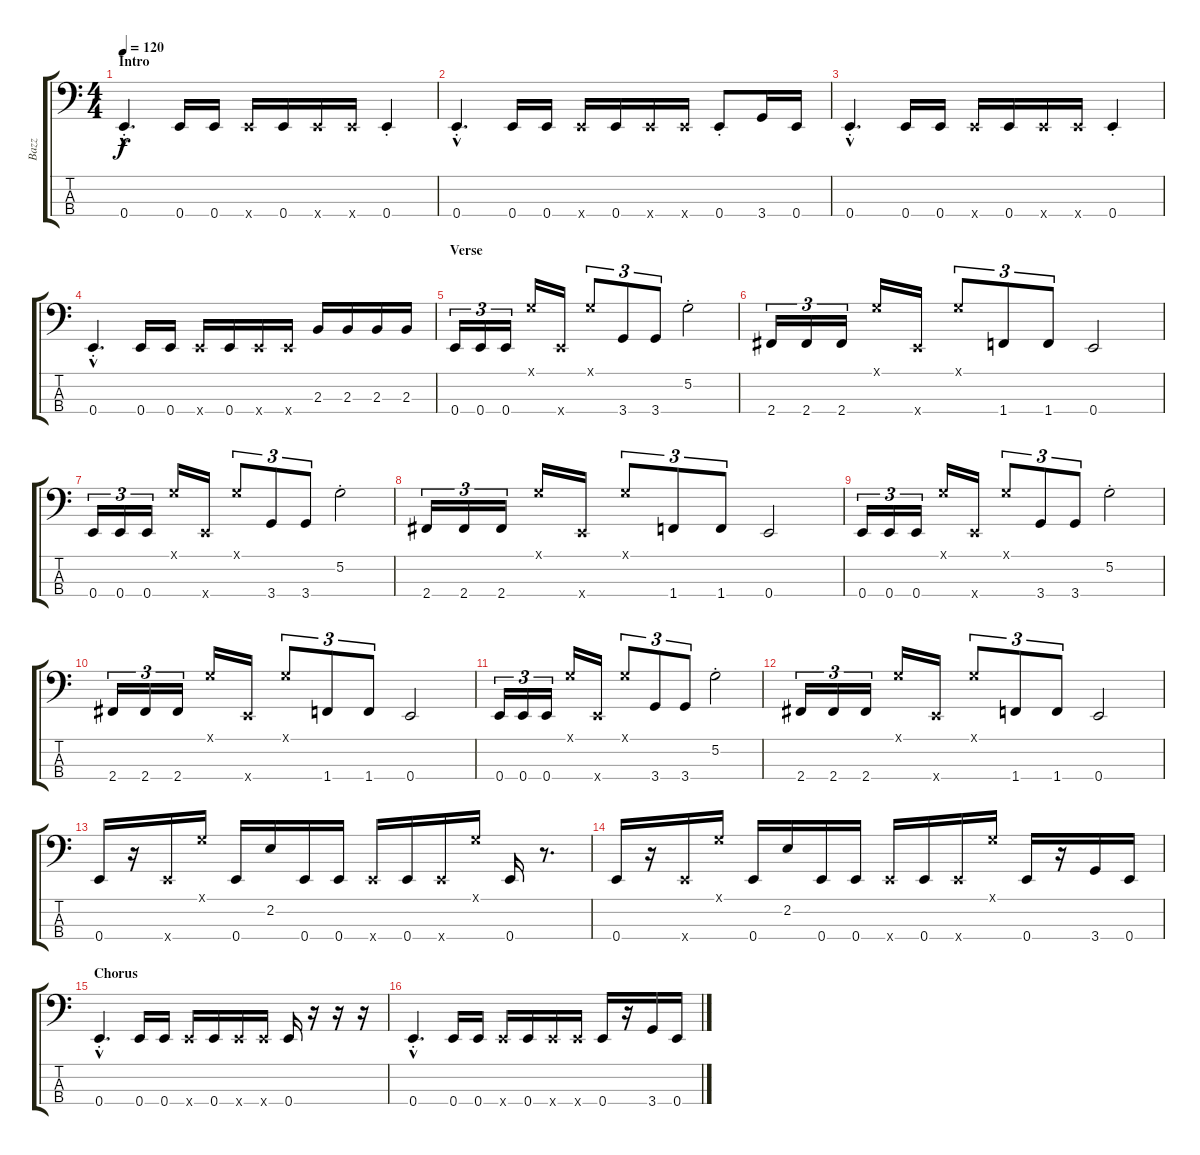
\track ("Bazz" "Bazz") {instrument slapbass1}
\staff {score tabs}
\tuning (G2 D2 A1 E1) {hide}
\ts (4 4)
\section ("" "Intro")
\tempo 120
\clef f4
\ks c
0.4{hac st}.4{d dy f instrument slapbass1} 0.4.16 0.4.16 0.4{x}.16 0.4.16 0.4{x}.16 0.4{x}.16 0.4{st}.4 |
0.4{hac st}.4{d} 0.4.16 0.4.16 0.4{x}.16 0.4.16 0.4{x}.16 0.4{x}.16 0.4{st}.8 3.4.16 0.4.16 |
0.4{hac st}.4{d} 0.4.16 0.4.16 0.4{x}.16 0.4.16 0.4{x}.16 0.4{x}.16 0.4{st}.4 |
0.4{hac st}.4{d} 0.4.16 0.4.16 0.4{x}.16 0.4.16 0.4{x}.16 0.4{x}.16 2.3.16 2.3.16 2.3.16 2.3.16 |
\section ("" "Verse")
0.4.16{tu (3 2)} 0.4.16{tu (3 2)} 0.4.16{tu (3 2)} 0.1{x}.16 0.4{x}.16 0.1{x}.8{tu (3 2)} 3.4.8{tu (3 2)} 3.4.8{tu (3 2)} 5.2{st}.2 |
2.4.16{tu (3 2)} 2.4.16{tu (3 2)} 2.4.16{tu (3 2)} 0.1{x}.16 0.4{x}.16 0.1{x}.8{tu (3 2)} 1.4.8{tu (3 2)} 1.4.8{tu (3 2)} 0.4.2 |
0.4.16{tu (3 2)} 0.4.16{tu (3 2)} 0.4.16{tu (3 2)} 0.1{x}.16 0.4{x}.16 0.1{x}.8{tu (3 2)} 3.4.8{tu (3 2)} 3.4.8{tu (3 2)} 5.2{st}.2 |
2.4.16{tu (3 2)} 2.4.16{tu (3 2)} 2.4.16{tu (3 2)} 0.1{x}.16 0.4{x}.16 0.1{x}.8{tu (3 2)} 1.4.8{tu (3 2)} 1.4.8{tu (3 2)} 0.4.2 |
0.4.16{tu (3 2)} 0.4.16{tu (3 2)} 0.4.16{tu (3 2)} 0.1{x}.16 0.4{x}.16 0.1{x}.8{tu (3 2)} 3.4.8{tu (3 2)} 3.4.8{tu (3 2)} 5.2{st}.2 |
2.4.16{tu (3 2)} 2.4.16{tu (3 2)} 2.4.16{tu (3 2)} 0.1{x}.16 0.4{x}.16 0.1{x}.8{tu (3 2)} 1.4.8{tu (3 2)} 1.4.8{tu (3 2)} 0.4.2 |
0.4.16{tu (3 2)} 0.4.16{tu (3 2)} 0.4.16{tu (3 2)} 0.1{x}.16 0.4{x}.16 0.1{x}.8{tu (3 2)} 3.4.8{tu (3 2)} 3.4.8{tu (3 2)} 5.2{st}.2 |
2.4.16{tu (3 2)} 2.4.16{tu (3 2)} 2.4.16{tu (3 2)} 0.1{x}.16 0.4{x}.16 0.1{x}.8{tu (3 2)} 1.4.8{tu (3 2)} 1.4.8{tu (3 2)} 0.4.2 |
0.4.16 r.16 0.4{x}.16 0.1{x}.16 0.4.16 2.2.16 0.4.16 0.4.16 0.4{x}.16 0.4.16 0.4{x}.16 0.1{x}.16 0.4.16 r.8{d} |
0.4.16 r.16 0.4{x}.16 0.1{x}.16 0.4.16 2.2.16 0.4.16 0.4.16 0.4{x}.16 0.4.16 0.4{x}.16 0.1{x}.16 0.4.16 r.16 3.4.16 0.4.16 |
\section ("" "Chorus")
0.4{hac st}.4{d} 0.4.16 0.4.16 0.4{x}.16 0.4.16 0.4{x}.16 0.4{x}.16 0.4.16 r.16 r.16 r.16 |
0.4{hac st}.4{d} 0.4.16 0.4.16 0.4{x}.16 0.4.16 0.4{x}.16 0.4{x}.16 0.4.16 r.16 3.4.16 0.4.16
